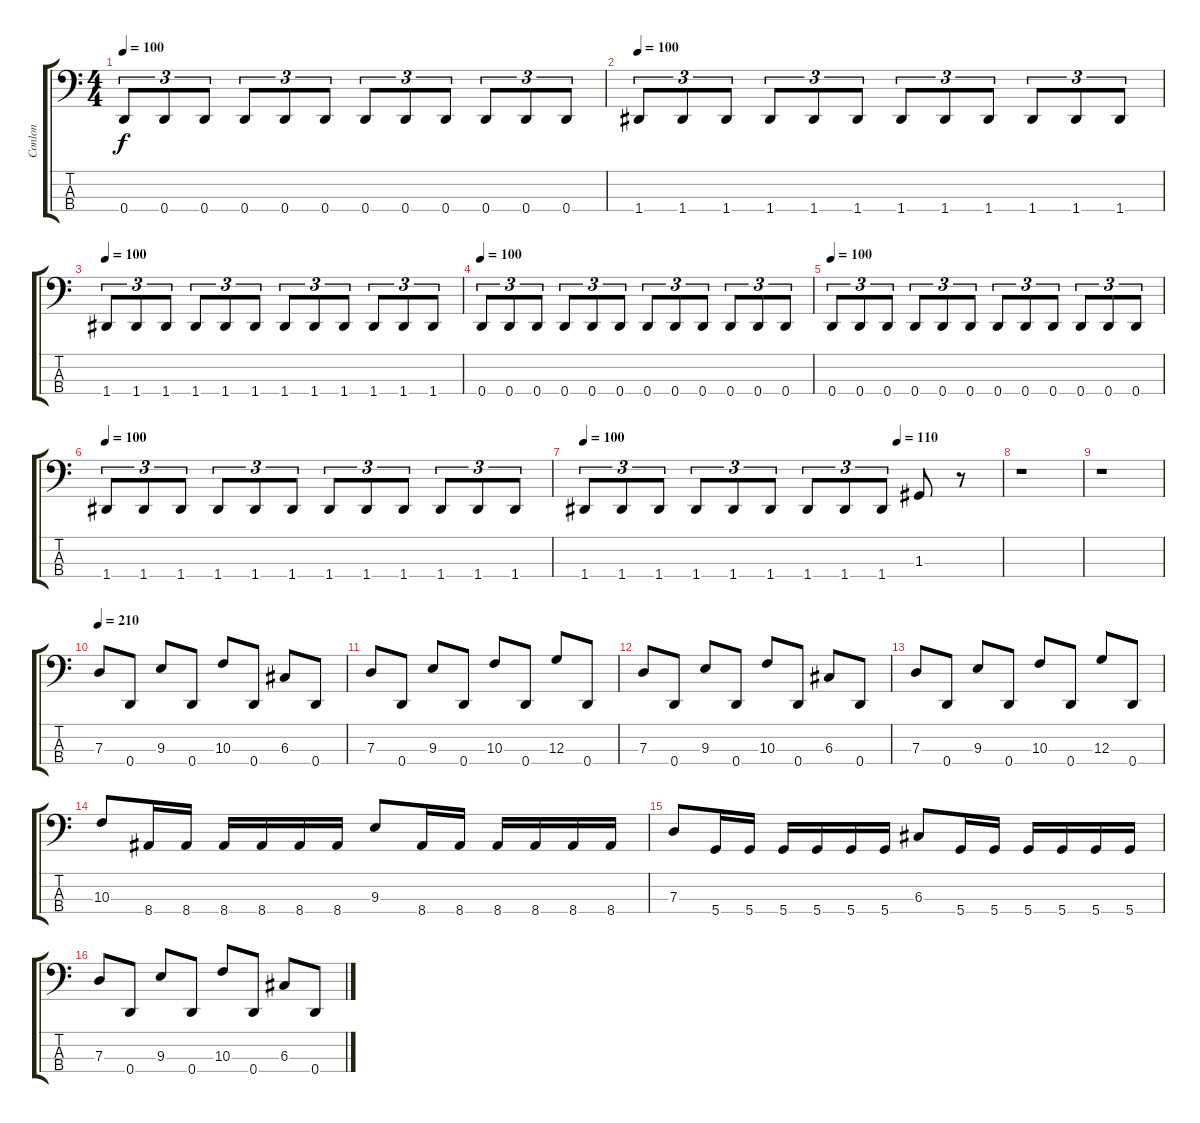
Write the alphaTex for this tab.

\track ("Conlon" "Conlon") {instrument electricbassfinger}
\staff {score tabs}
\tuning (F2 C2 G1 D1) {hide}
\ts (4 4)
\tempo 100
\clef f4
\ks c
0.4.8{tu (3 2) dy f} 0.4.8{tu (3 2)} 0.4.8{tu (3 2)} 0.4.8{tu (3 2)} 0.4.8{tu (3 2)} 0.4.8{tu (3 2)} 0.4.8{tu (3 2)} 0.4.8{tu (3 2)} 0.4.8{tu (3 2)} 0.4.8{tu (3 2)} 0.4.8{tu (3 2)} 0.4.8{tu (3 2)} |
\tempo 100
1.4.8{tu (3 2)} 1.4.8{tu (3 2)} 1.4.8{tu (3 2)} 1.4.8{tu (3 2)} 1.4.8{tu (3 2)} 1.4.8{tu (3 2)} 1.4.8{tu (3 2)} 1.4.8{tu (3 2)} 1.4.8{tu (3 2)} 1.4.8{tu (3 2)} 1.4.8{tu (3 2)} 1.4.8{tu (3 2)} |
\tempo 100
1.4.8{tu (3 2)} 1.4.8{tu (3 2)} 1.4.8{tu (3 2)} 1.4.8{tu (3 2)} 1.4.8{tu (3 2)} 1.4.8{tu (3 2)} 1.4.8{tu (3 2)} 1.4.8{tu (3 2)} 1.4.8{tu (3 2)} 1.4.8{tu (3 2)} 1.4.8{tu (3 2)} 1.4.8{tu (3 2)} |
\tempo 100
0.4.8{tu (3 2)} 0.4.8{tu (3 2)} 0.4.8{tu (3 2)} 0.4.8{tu (3 2)} 0.4.8{tu (3 2)} 0.4.8{tu (3 2)} 0.4.8{tu (3 2)} 0.4.8{tu (3 2)} 0.4.8{tu (3 2)} 0.4.8{tu (3 2)} 0.4.8{tu (3 2)} 0.4.8{tu (3 2)} |
\tempo 100
0.4.8{tu (3 2)} 0.4.8{tu (3 2)} 0.4.8{tu (3 2)} 0.4.8{tu (3 2)} 0.4.8{tu (3 2)} 0.4.8{tu (3 2)} 0.4.8{tu (3 2)} 0.4.8{tu (3 2)} 0.4.8{tu (3 2)} 0.4.8{tu (3 2)} 0.4.8{tu (3 2)} 0.4.8{tu (3 2)} |
\tempo 100
1.4.8{tu (3 2)} 1.4.8{tu (3 2)} 1.4.8{tu (3 2)} 1.4.8{tu (3 2)} 1.4.8{tu (3 2)} 1.4.8{tu (3 2)} 1.4.8{tu (3 2)} 1.4.8{tu (3 2)} 1.4.8{tu (3 2)} 1.4.8{tu (3 2)} 1.4.8{tu (3 2)} 1.4.8{tu (3 2)} |
\tempo 100
\tempo (110 0.75)
1.4.8{tu (3 2)} 1.4.8{tu (3 2)} 1.4.8{tu (3 2)} 1.4.8{tu (3 2)} 1.4.8{tu (3 2)} 1.4.8{tu (3 2)} 1.4.8{tu (3 2)} 1.4.8{tu (3 2)} 1.4.8{tu (3 2)} 1.3.8 r.8 |
r.1 |
r.1 |
\tempo 210
7.3.8 0.4.8 9.3.8 0.4.8 10.3.8 0.4.8 6.3.8 0.4.8 |
7.3.8 0.4.8 9.3.8 0.4.8 10.3.8 0.4.8 12.3.8 0.4.8 |
7.3.8 0.4.8 9.3.8 0.4.8 10.3.8 0.4.8 6.3.8 0.4.8 |
7.3.8 0.4.8 9.3.8 0.4.8 10.3.8 0.4.8 12.3.8 0.4.8 |
10.3.8 8.4.16 8.4.16 8.4.16 8.4.16 8.4.16 8.4.16 9.3.8 8.4.16 8.4.16 8.4.16 8.4.16 8.4.16 8.4.16 |
7.3.8 5.4.16 5.4.16 5.4.16 5.4.16 5.4.16 5.4.16 6.3.8 5.4.16 5.4.16 5.4.16 5.4.16 5.4.16 5.4.16 |
7.3.8 0.4.8 9.3.8 0.4.8 10.3.8 0.4.8 6.3.8 0.4.8
